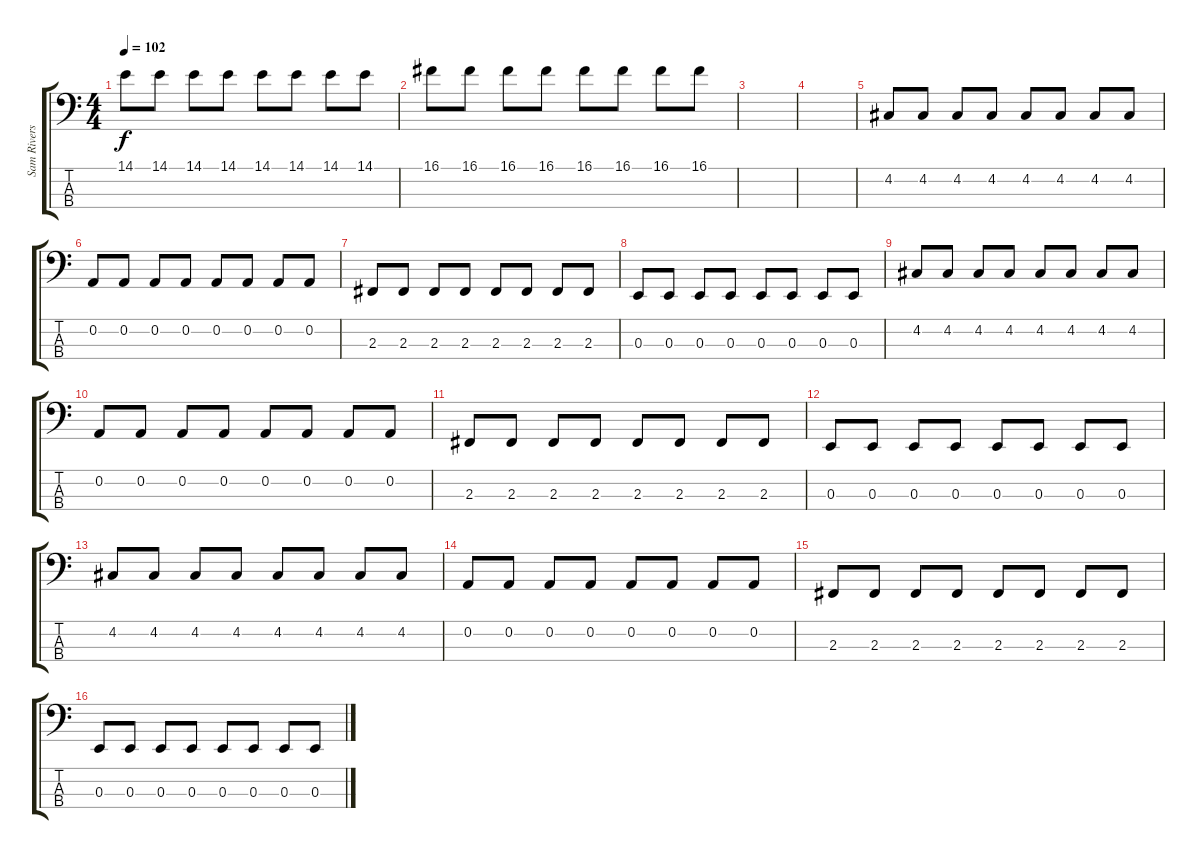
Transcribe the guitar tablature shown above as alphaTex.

\track ("Sam Rivers (Bass)" "Sam Rivers") {instrument electricbassfinger}
\staff {score tabs}
\tuning (D2 A1 E1 B0) {hide}
\ts (4 4)
\tempo 102
\clef f4
\ks c
14.1.8{dy f} 14.1.8 14.1.8 14.1.8 14.1.8 14.1.8 14.1.8 14.1.8 |
16.1.8 16.1.8 16.1.8 16.1.8 16.1.8 16.1.8 16.1.8 16.1.8 |
|
|
4.2.8 4.2.8 4.2.8 4.2.8 4.2.8 4.2.8 4.2.8 4.2.8 |
0.2.8 0.2.8 0.2.8 0.2.8 0.2.8 0.2.8 0.2.8 0.2.8 |
2.3.8 2.3.8 2.3.8 2.3.8 2.3.8 2.3.8 2.3.8 2.3.8 |
0.3.8 0.3.8 0.3.8 0.3.8 0.3.8 0.3.8 0.3.8 0.3.8 |
4.2.8 4.2.8 4.2.8 4.2.8 4.2.8 4.2.8 4.2.8 4.2.8 |
0.2.8 0.2.8 0.2.8 0.2.8 0.2.8 0.2.8 0.2.8 0.2.8 |
2.3.8 2.3.8 2.3.8 2.3.8 2.3.8 2.3.8 2.3.8 2.3.8 |
0.3.8 0.3.8 0.3.8 0.3.8 0.3.8 0.3.8 0.3.8 0.3.8 |
4.2.8 4.2.8 4.2.8 4.2.8 4.2.8 4.2.8 4.2.8 4.2.8 |
0.2.8 0.2.8 0.2.8 0.2.8 0.2.8 0.2.8 0.2.8 0.2.8 |
2.3.8 2.3.8 2.3.8 2.3.8 2.3.8 2.3.8 2.3.8 2.3.8 |
0.3.8 0.3.8 0.3.8 0.3.8 0.3.8 0.3.8 0.3.8 0.3.8
